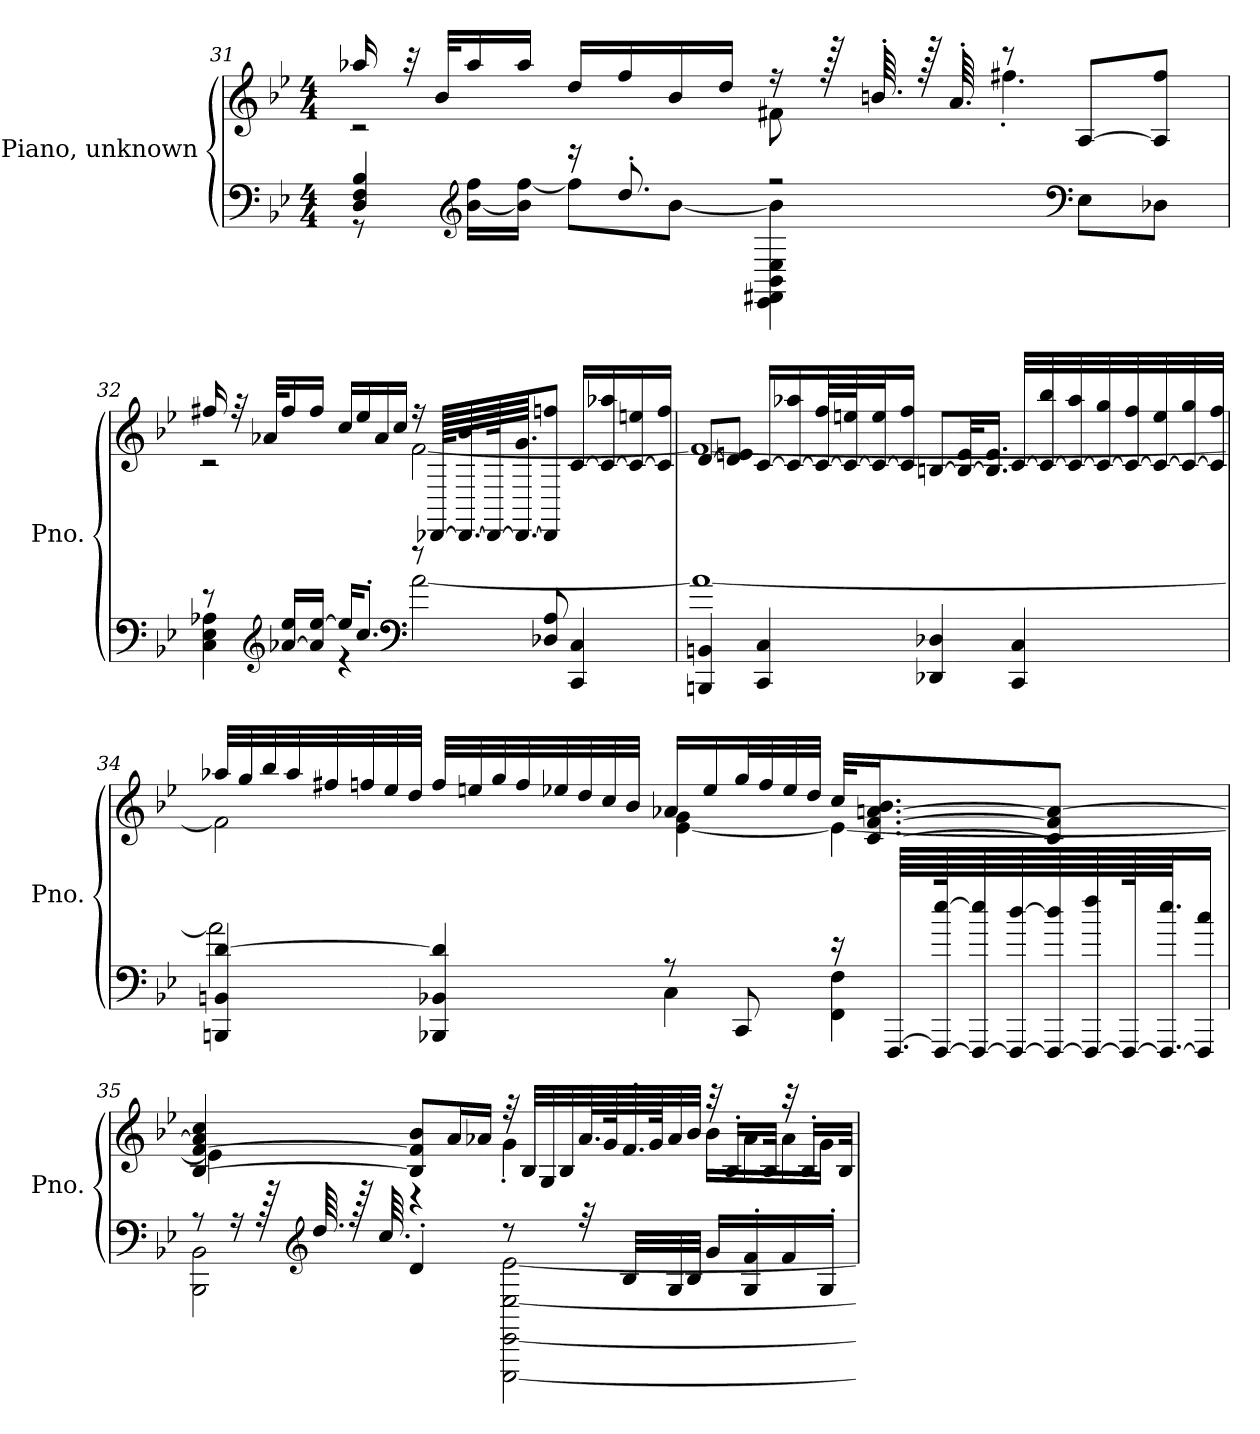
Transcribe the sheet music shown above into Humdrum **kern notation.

**kern	**kern
*part1	*part1
*staff2	*staff1
*I"Piano, unknown	*
*I'Pno.	*
!!LO:LB:g=z
*clefF4	*clefG2
*k[b-e-]	*k[b-e-]
*M4/4	*M4/4
=31	=31
*^	*^
4D/ 4F/ 4B-/	8r	16aa-X/	2r
.	.	32r	.
.	.	32b-/KLL	.
*clefG2	*	*	*
.	[16b-\ 16ff\LL	16aa-/	.
.	16b-\] [16ff\JJ	16aa-/JJ	.
16r	8ff\L]	16dd/LL	.
8.dd'/	.	16ff/	.
.	[8b-\J	16b-/	.
.	.	16dd/JJ	.
2r	4EE-\ 4FF#X\ 4BB-\ 4E-\ 4b-\]	16r	8f#X\
.	.	128r	.
.	.	64.bn'/	.
.	.	128r	.
.	.	64.a'/	.
.	.	8r	4.ff#X'\
*clefF4	*	*	*
.	8E-\L	[8A/L	.
.	8D-X\J	8A/] 8ff#/J	.
!!LO:LB:g=z	!!
=32	=32	=32	=32
8r	4C\ 4E-\ 4A-X\	16ff#X/	2r
.	.	32r	.
.	.	32a-X/KLL	.
*clefG2	*	*	*
[16a-X/ 16ee-/LL	.	16ff#/	.
16a-/] [16ee-/JJ	.	16ff#/JJ	.
16ee-/KL]	4r	16cc/LL	.
8.cc'/J	.	16ee-/	.
.	.	16a-/	.
.	.	16cc/JJ	.
*clefF4	*	*	*
8r	[2a-\	16r	[2f\
.	.	[128DD-X/KLLLL	.
.	.	64.DD-/_ 64.b-/	.
.	.	128DD-/K_	.
.	.	64.DD-/_ 64.g/JJJ	.
8D-X/ 8A-/	.	8DD-/] 8ffn/J	.
4CC/ 4C/	.	[16c/LL	.
.	.	16c/_ 16aa-X/	.
.	.	16c/_ 16een/	.
.	.	16c/] 16ff/JJ	.
!!LO:LB:g=z	!!
=33	=33	=33	=33
4BBBn/ 4BBn/	1a-_	[8d/L	1f_
.	.	8d/] 8en/J	.
4CC/ 4C/	.	[16c/LL	.
.	.	16c/_ 16aa-X/	.
.	.	64c/_ 64ff/LL	.
.	.	64c/_ 64een/J	.
.	.	32c/_ 32ee/J	.
.	.	16c/] 16ff/JJ	.
4DD-X/ 4D-X/	.	[8Bn/L	.
.	.	32B/_ 32e/KL	.
.	.	16.B/] 16.e/JJ	.
4CC/ 4C/	.	[32c/LLL	.
.	.	32c/_ 32bb-/	.
.	.	32c/_ 32aa-/	.
.	.	32c/_ 32gg/	.
.	.	32c/_ 32ff/	.
.	.	32c/_ 32ee/	.
.	.	32c/_ 32gg/	.
.	.	32c/] 32ff/JJJ	.
!!LO:LB:g=z	!!
=34	=34	=34	=34
4BBBn/ 4BBn/ [4d/	2a-\]	32aa-X/LLL	2f\]
.	.	32gg/	.
.	.	32bb-/	.
.	.	32aa-/	.
.	.	32ff#X/	.
.	.	32ffn/	.
.	.	32ee-/	.
.	.	32dd/JJJ	.
4BBB-X/ 4BB-X/ 4d/]	.	32ff/LLL	.
.	.	32een/	.
.	.	32gg/	.
.	.	32ff/	.
.	.	32ee-X/	.
.	.	32dd/	.
.	.	32cc/	.
.	.	32b-/JJJ	.
8r	4C\	16a-X/LL	[4e-\ 4g\
.	.	16ee-/	.
8CC/	.	32gg/L	.
.	.	32ff/	.
.	.	32ee-/	.
.	.	32dd/JJJ	.
16r	4FF\ 4F\	32cc/KLL	4e-\_
.	.	[16.c/ [16.f/ [16.an/ 16.b-/J	.
[64.FFF/LLLL	.	.	.
128FFF/_ [128ee-/K	.	.	.
64FFF/_ 64ee-/]	.	.	.
64FFF/_ [64dd/	.	.	.
64FFF/_ 64dd/]	.	8c/] 8f/] 8a/_J	.
64FFF/_ 64ff/	.	.	.
128FFF/K_	.	.	.
64.FFF/_ 64.ee-/JJ	.	.	.
16FFF/] 16cc/JJ	.	.	.
!!LO:PB:g=z	!!
=35	=35	=35	=35
8r	2BBB-\ 2BB-\	[4B-/ [4f/ 4a/] 4cc/	4e-\]
16r	.	.	.
128r	.	.	.
*clefG2	*	*	*
64.dd/	.	.	.
128r	.	.	.
64.cc/	.	.	.
4d'/	.	8B-/] 8f/] 8b-/L	4r
.	.	16a/L	.
.	.	16a-X/JJ	.
8r	[2EEE-\ [2EE-\ [2E-\ [2e-\	32r	4g'\
.	.	32B-/LLL	.
.	.	32G/	.
.	.	32B-/	.
32r	.	64.a-'/L	.
.	.	128g/K	.
32B-/LLL	.	64.f'/	.
.	.	128g/JK	.
32G/	.	32a-/	.
32B-/JJJ	.	32b-/JJJ	.
16g/LL	.	32r	16b-\LL
.	.	16B-'/LL	.
16G/' 16f/'	.	.	16a-\
.	.	32B-/JJk	.
16f/	.	32r	16a-\
.	.	16B-'/LL	.
16G'/JJ	.	.	16g\JJ
.	.	32B-/JJk	.
*v	*v	*	*
*	*v	*v
=	=
*-	*-
